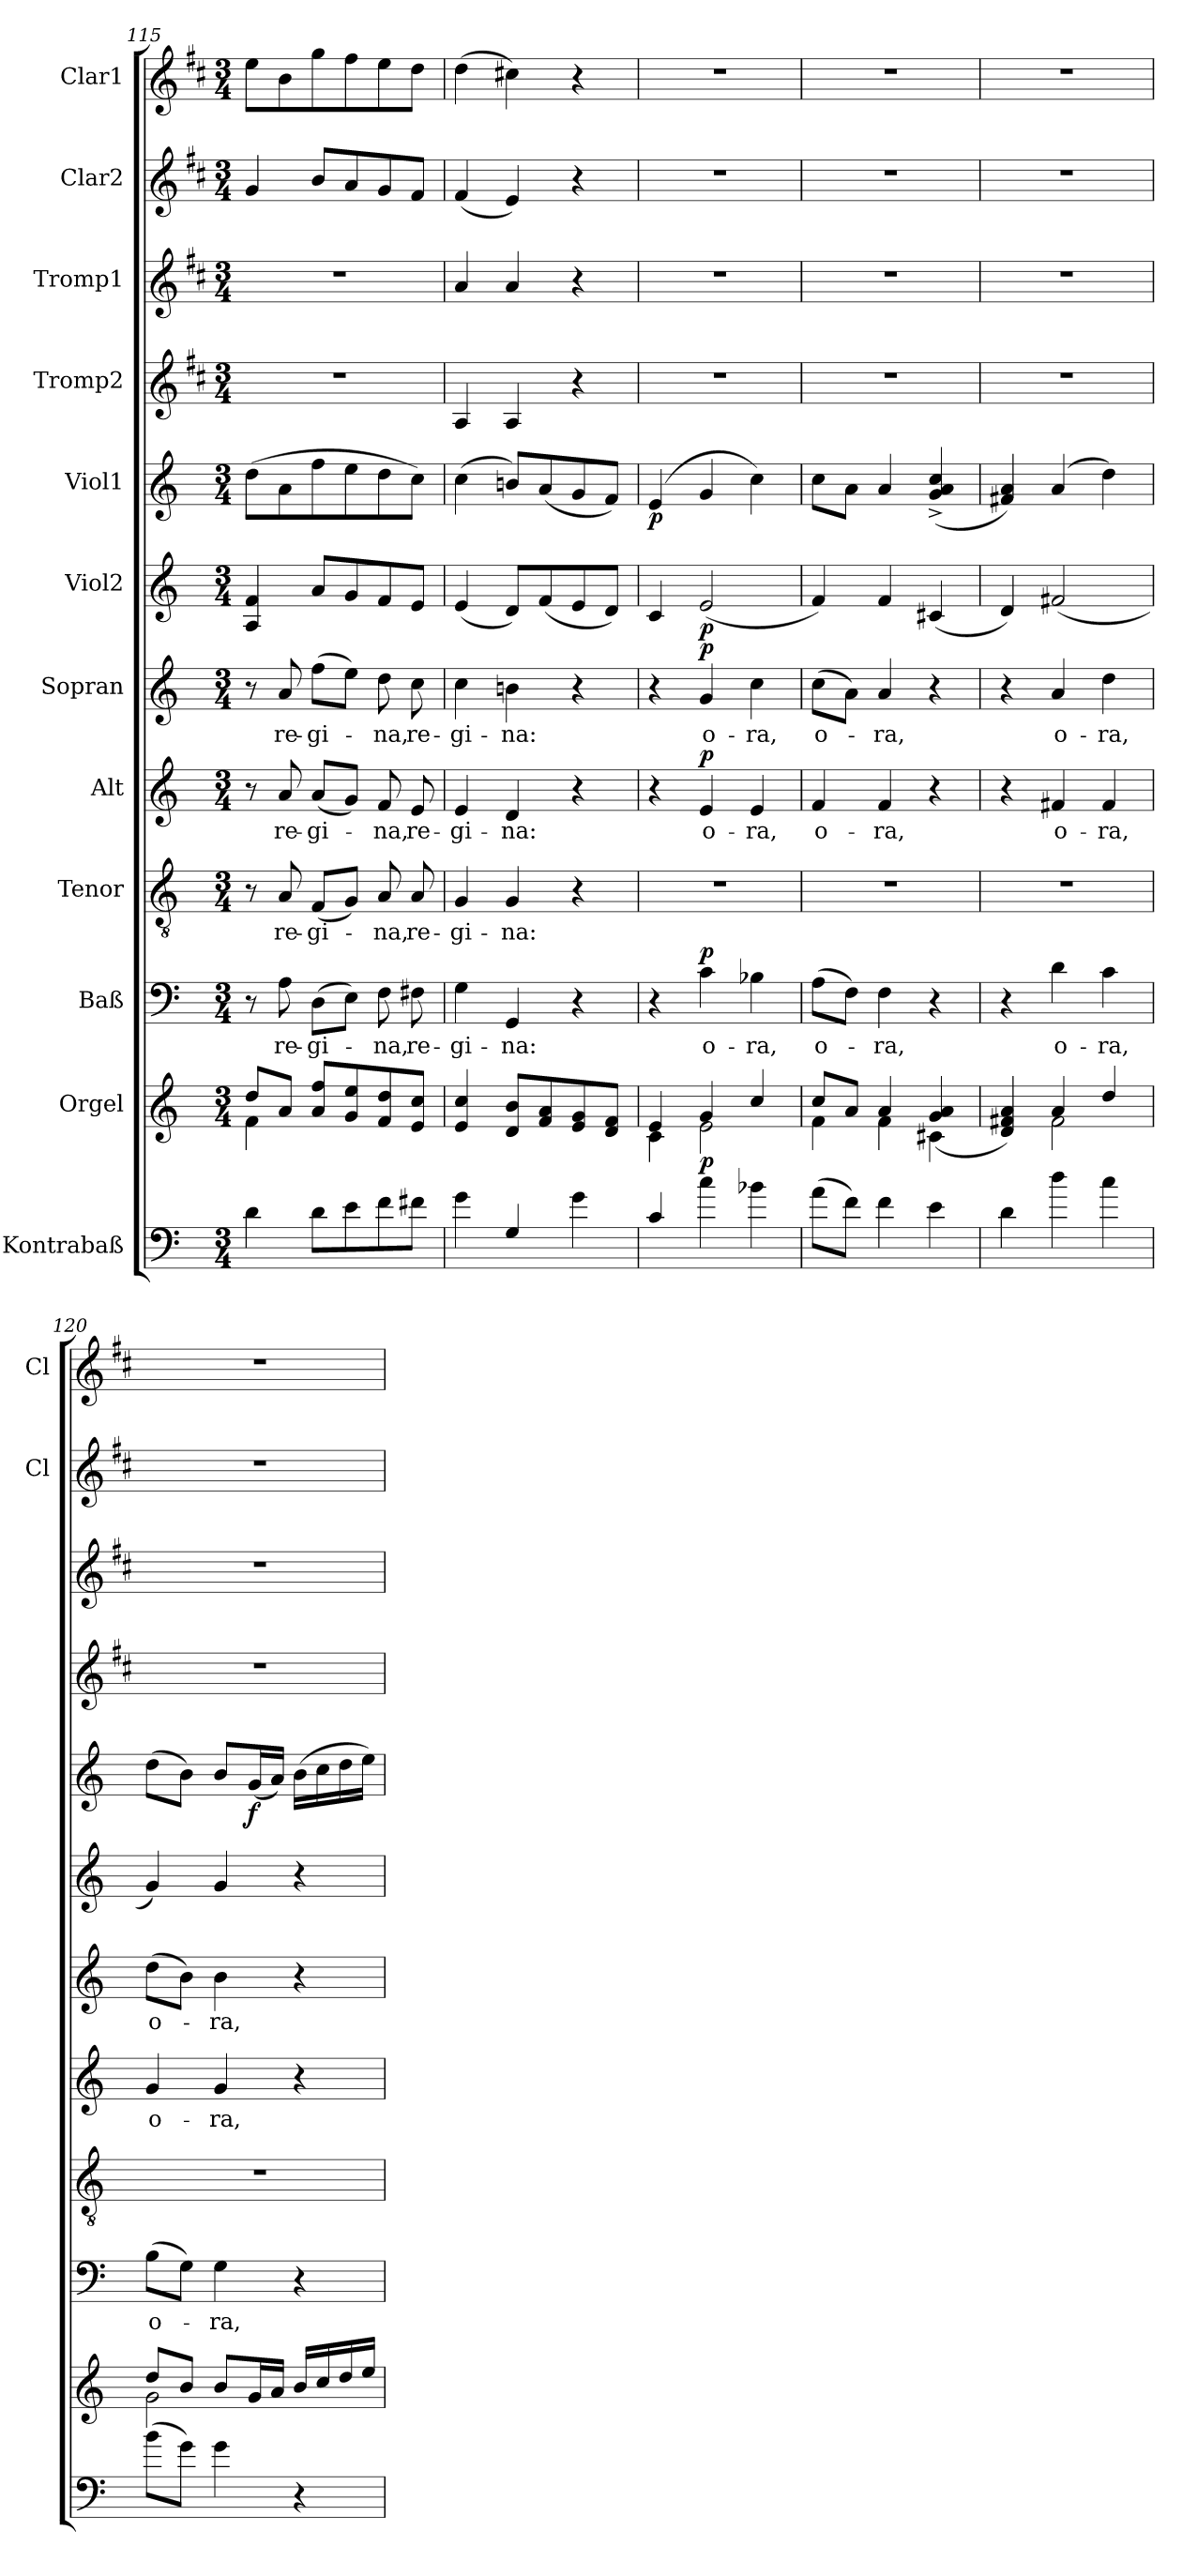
**kern	**dynam	**kern	**kern	**text	**dynam	**kern	**text	**kern	**text	**dynam	**kern	**text	**dynam	**kern	**dynam	**kern	**dynam	**kern	**kern	**kern	**kern
*part12	*part12	*part11	*part10	*part10	*part10	*part9	*part9	*part8	*part8	*part8	*part7	*part7	*part7	*part6	*part6	*part5	*part5	*part4	*part3	*part2	*part1
*staff12	*staff12	*staff11	*staff10	*staff10	*staff10	*staff9	*staff9	*staff8	*staff8	*staff8	*staff7	*staff7	*staff7	*staff6	*staff6	*staff5	*staff5	*staff4	*staff3	*staff2	*staff1
*I"Kontrabaß	*	*I"Orgel	*I"Baß	*	*	*I"Tenor	*	*I"Alt	*	*	*I"Sopran	*	*	*I"Viol2	*	*I"Viol1	*	*I"Tromp2	*I"Tromp1	*I"Clar2	*I"Clar1
*	*	*	*	*	*	*	*	*	*	*	*	*	*	*	*	*	*	*	*	*I'Cl	*I'Cl
*clefF4	*	*clefG2	*clefF4	*	*	*clefGv2	*	*clefG2	*	*	*clefG2	*	*	*clefG2	*	*clefG2	*	*clefG2	*clefG2	*clefG2	*clefG2
*ITrd7c12	*	*	*	*	*	*	*	*	*	*	*	*	*	*	*	*	*	*ITrd1c2	*ITrd1c2	*ITrd1c2	*ITrd1c2
*k[]	*	*k[]	*k[]	*	*	*k[]	*	*k[]	*	*	*k[]	*	*	*k[]	*	*k[]	*	*k[]	*k[]	*k[]	*k[]
*C:	*	*C:	*C:	*	*	*C:	*	*C:	*	*	*C:	*	*	*C:	*	*C:	*	*C:	*C:	*C:	*C:
*M3/4	*	*M3/4	*M3/4	*	*	*M3/4	*	*M3/4	*	*	*M3/4	*	*	*M3/4	*	*M3/4	*	*M3/4	*M3/4	*M3/4	*M3/4
=115	=115	=115	=115	=115	=115	=115	=115	=115	=115	=115	=115	=115	=115	=115	=115	=115	=115	=115	=115	=115	=115
*	*	*^	*	*	*	*	*	*	*	*	*	*	*	*	*	*	*	*	*	*	*
4D\	.	4f\	8dd/L	8r	.	.	8r	.	8r	.	.	8r	.	.	4A/ 4f/	.	(>8dd\L	.	2.r	2.r	4f/	8dd\L
!	!	!	!	!	!LO:LY:b	!	!	!LO:LY:b	!	!LO:LY:b	!	!	!LO:LY:b	!	!	!	!	!	!	!	!	!
.	.	.	8a/J	8A\	re-	.	8A/	re-	8a/	re-	.	8a/	re-	.	.	.	8a\	.	.	.	.	8a\
!	!	!	!	!	!LO:LY:b	!	!	!LO:LY:b	!	!LO:LY:b	!	!	!LO:LY:b	!	!	!	!	!	!	!	!	!
8D\L	.	2ryy	8a/ 8ff/L	(>8D\L	-gi-	.	(<8F/L	-gi-	(<8a/L	-gi-	.	(>8ff\L	-gi-	.	8a/L	.	8ff\	.	.	.	8a/L	8ff\
8E\	.	.	8g/ 8ee/	8E\J)	.	.	8G/J)	.	8g/J)	.	.	8ee\J)	.	.	8g/	.	8ee\	.	.	.	8g/	8ee\
!	!	!	!	!	!LO:LY:b	!	!	!LO:LY:b	!	!LO:LY:b	!	!	!LO:LY:b	!	!	!	!	!	!	!	!	!
8F\	.	.	8f/ 8dd/	8F\	-na,	.	8A/	-na,	8f/	-na,	.	8dd\	-na,	.	8f/	.	8dd\	.	.	.	8f/	8dd\
!	!	!	!	!	!LO:LY:b	!	!	!LO:LY:b	!	!LO:LY:b	!	!	!LO:LY:b	!	!	!	!	!	!	!	!	!
8F#X\J	.	.	8e/ 8cc/J	8F#X\	re-	.	8A/	re-	8e/	re-	.	8cc\	re-	.	8e/J	.	8cc\J)	.	.	.	8e/J	8cc\J
!!LO:PB:g=z
=116	=116	=116	=116	=116	=116	=116	=116	=116	=116	=116	=116	=116	=116	=116	=116	=116	=116	=116	=116	=116	=116	=116
!	!	!	!	!	!LO:LY:b	!	!	!LO:LY:b	!	!LO:LY:b	!	!	!LO:LY:b	!	!	!	!	!	!	!	!	!
*	*	*v	*v	*	*	*	*	*	*	*	*	*	*	*	*	*	*	*	*	*	*	*
4G\	.	4e/ 4cc/	4G\	-gi-	.	4G/	-gi-	4e/	-gi-	.	4cc\	-gi-	.	(<4e/	.	(>4cc\	.	4G/	4g/	(<4e/	(>4cc\
!	!	!	!	!LO:LY:b	!	!	!LO:LY:b	!	!LO:LY:b	!	!	!LO:LY:b	!	!	!	!	!	!	!	!	!
4GG/	.	8d/ 8b/L	4GG/	-na:	.	4G/	-na:	4d/	-na:	.	4bn\	-na:	.	8d/L)	.	8bn/L)	.	4G/	4g/	4d/)	4bn\)
.	.	8f/ 8a/	.	.	.	.	.	.	.	.	.	.	.	(<8f/	.	(<8a/	.	.	.	.	.
4G\	.	8e/ 8g/	4r	.	.	4r	.	4r	.	.	4r	.	.	8e/	.	8g/	.	4r	4r	4r	4r
.	.	8d/ 8f/J	.	.	.	.	.	.	.	.	.	.	.	8d/J)	.	8f/J)	.	.	.	.	.
=117	=117	=117	=117	=117	=117	=117	=117	=117	=117	=117	=117	=117	=117	=117	=117	=117	=117	=117	=117	=117	=117
*	*	*^	*	*	*	*	*	*	*	*	*	*	*	*	*	*	*	*	*	*	*
!	!	!	!	!	!	!	!	!	!	!	!	!	!	!	!	!	!	!LO:DY:b	!	!	!	!
4C/	.	4c\	4e/	4r	.	.	2.r	.	4r	.	.	4r	.	.	4c/	.	(<4e/	p	2.r	2.r	2.r	2.r
!	!LO:DY:a	!	!	!	!LO:LY:b	!LO:DY:a	!	!	!	!LO:LY:b	!LO:DY:a	!	!LO:LY:b	!LO:DY:a	!	!LO:DY:b	!	!	!	!	!	!
4c\	p	2e\	4g/	4c\	o-	p	.	.	4e/	o-	p	4g/	o-	p	(<2e/	p	4g/	.	.	.	.	.
!	!	!	!	!	!LO:LY:b	!	!	!	!	!LO:LY:b	!	!	!LO:LY:b	!	!	!	!	!	!	!	!	!
4B-X\	.	.	4cc/	4B-X\	-ra,	.	.	.	4e/	-ra,	.	4cc\	-ra,	.	.	.	4cc\)	.	.	.	.	.
=118	=118	=118	=118	=118	=118	=118	=118	=118	=118	=118	=118	=118	=118	=118	=118	=118	=118	=118	=118	=118	=118	=118
!	!	!	!	!	!LO:LY:b	!	!	!	!	!LO:LY:b	!	!	!LO:LY:b	!	!	!	!	!	!	!	!	!
(>8A\L	.	4f\	8cc/L	(>8A\L	o-	.	2.r	.	4f/	o-	.	(>8cc\L	o-	.	4f/)	.	8cc\L	.	2.r	2.r	2.r	2.r
8F\J)	.	.	8a/J	8F\J)	.	.	.	.	.	.	.	8a\J)	.	.	.	.	8a\J	.	.	.	.	.
!	!	!	!	!	!LO:LY:b	!	!	!	!	!LO:LY:b	!	!	!LO:LY:b	!	!	!	!	!	!	!	!	!
4F\	.	4f\	4a/	4F\	-ra,	.	.	.	4f/	-ra,	.	4a/	-ra,	.	4f/	.	4a/	.	.	.	.	.
4E\	.	4c#X\	(4g/ 4a/	4r	.	.	.	.	4r	.	.	4r	.	.	(<4c#X/	.	(<4g/^< 4a/^< 4cc/^<	.	.	.	.	.
=119	=119	=119	=119	=119	=119	=119	=119	=119	=119	=119	=119	=119	=119	=119	=119	=119	=119	=119	=119	=119	=119	=119
4D\	.	4ryy	4d/ 4f#X/ 4a/)	4r	.	.	2.r	.	4r	.	.	4r	.	.	4d/)	.	4f#X/ 4a/)	.	2.r	2.r	2.r	2.r
!	!	!	!	!	!LO:LY:b	!	!	!	!	!LO:LY:b	!	!	!LO:LY:b	!	!	!	!	!	!	!	!	!
4d\	.	2f#\	4a/	4d\	o-	.	.	.	4f#X/	o-	.	4a/	o-	.	(<2f#X/	.	(4a/	.	.	.	.	.
!	!	!	!	!	!LO:LY:b	!	!	!	!	!LO:LY:b	!	!	!LO:LY:b	!	!	!	!	!	!	!	!	!
4c\	.	.	4dd/	4c\	-ra,	.	.	.	4f#/	-ra,	.	4dd\	-ra,	.	.	.	4dd\)	.	.	.	.	.
=120	=120	=120	=120	=120	=120	=120	=120	=120	=120	=120	=120	=120	=120	=120	=120	=120	=120	=120	=120	=120	=120	=120
!	!	!	!	!	!LO:LY:b	!	!	!	!	!LO:LY:b	!	!	!LO:LY:b	!	!	!	!	!	!	!	!	!
(>8B\L	.	2g\	8dd/L	(>8B\L	o-	.	2.r	.	4g/	o-	.	(>8dd\L	o-	.	4g/)	.	(>8dd\L	.	2.r	2.r	2.r	2.r
8G\J)	.	.	8b/J	8G\J)	.	.	.	.	.	.	.	8b\J)	.	.	.	.	8b\J)	.	.	.	.	.
!	!	!	!	!	!LO:LY:b	!	!	!	!	!LO:LY:b	!	!	!LO:LY:b	!	!	!	!	!	!	!	!	!
4G\	.	.	8b/L	4G\	-ra,	.	.	.	4g/	-ra,	.	4b\	-ra,	.	4g/	.	8b/L	.	.	.	.	.
!	!	!	!	!	!	!	!	!	!	!	!	!	!	!	!	!	!	!LO:DY:b	!	!	!	!
.	.	.	16g/L	.	.	.	.	.	.	.	.	.	.	.	.	.	(<16g/L	f	.	.	.	.
.	.	.	16a/JJ	.	.	.	.	.	.	.	.	.	.	.	.	.	16a/JJ)	.	.	.	.	.
4r	.	4ryy	16b/LL	4r	.	.	.	.	4r	.	.	4r	.	.	4r	.	(>16b\LL	.	.	.	.	.
.	.	.	16cc/	.	.	.	.	.	.	.	.	.	.	.	.	.	16cc\	.	.	.	.	.
.	.	.	16dd/	.	.	.	.	.	.	.	.	.	.	.	.	.	16dd\	.	.	.	.	.
.	.	.	16ee/JJ	.	.	.	.	.	.	.	.	.	.	.	.	.	16ee\JJ)	.	.	.	.	.
*	*	*v	*v	*	*	*	*	*	*	*	*	*	*	*	*	*	*	*	*	*	*	*
=	=	=	=	=	=	=	=	=	=	=	=	=	=	=	=	=	=	=	=	=	=
*-	*-	*-	*-	*-	*-	*-	*-	*-	*-	*-	*-	*-	*-	*-	*-	*-	*-	*-	*-	*-	*-
